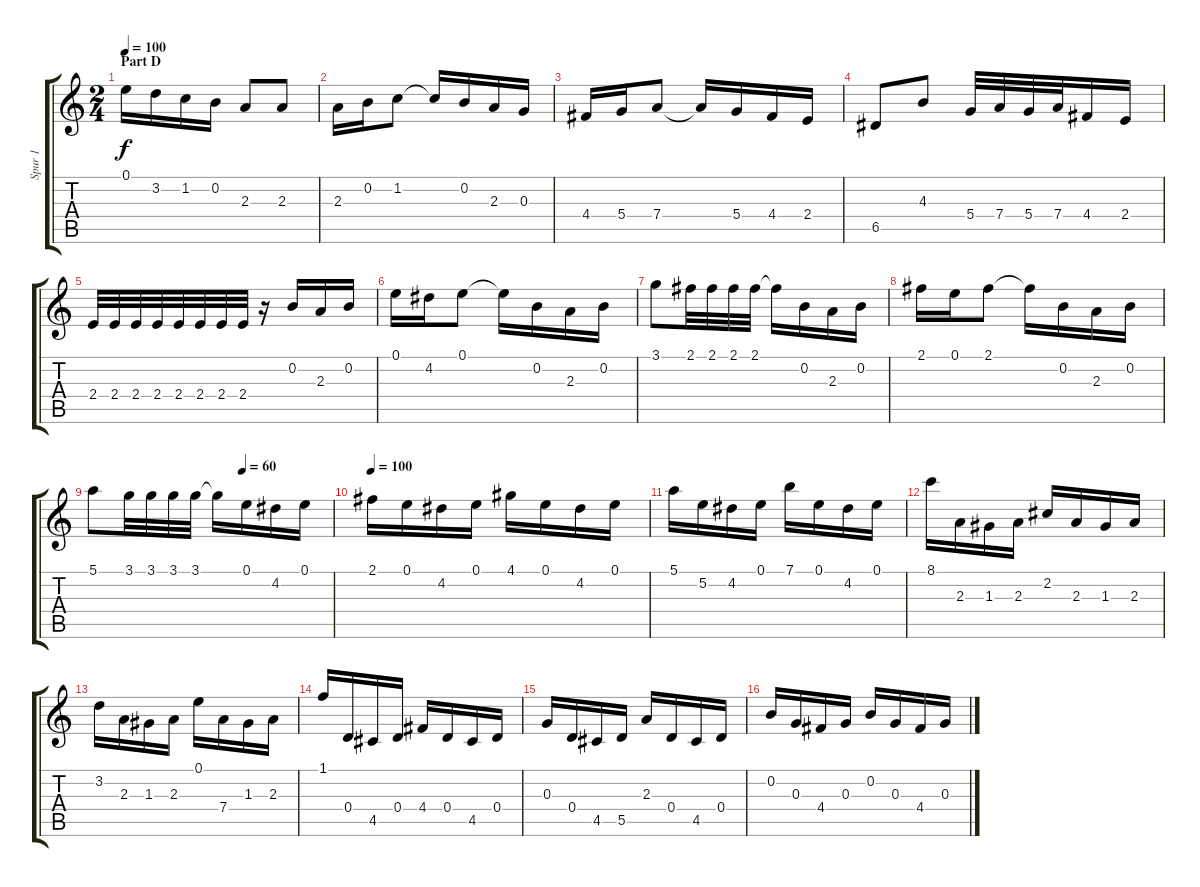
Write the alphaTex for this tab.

\track ("Spur 1" "Spur 1") {instrument electricguitarclean}
\staff {score tabs}
\tuning (E4 B3 G3 D3 A2 E2) {hide}
\ts (2 4)
\section ("" "Part D")
\tempo 100
\clef g2
\ks c
0.1.16{dy f} 3.2.16 1.2.16 0.2.16 2.3.8 2.3.8 |
2.3.16 0.2.16 1.2.8 1.2{t}.16 0.2.16 2.3.16 0.3.16 |
4.4.16 5.4.16 7.4.8 7.4{t}.16 5.4.16 4.4.16 2.4.16 |
6.5.8 4.3.8 5.4.32 7.4.32 5.4.32 7.4.32 4.4.16 2.4.16 |
2.4.32 2.4.32 2.4.32 2.4.32 2.4.32 2.4.32 2.4.32 2.4.32 r.16{volume 10} 0.2.16 2.3.16 0.2.16 |
0.1.16 4.2.16 0.1.8 0.1{t}.16 0.2.16 2.3.16 0.2.16 |
3.1.8 2.1.32 2.1.32 2.1.32 2.1.32 2.1{t}.16 0.2.16 2.3.16 0.2.16 |
2.1.16 0.1.16 2.1.8 2.1{t}.16 0.2.16 2.3.16 0.2.16 |
\tempo (60 0.625)
5.1.8 3.1.32 3.1.32 3.1.32 3.1.32 3.1{t}.16 0.1.16 4.2.16 0.1.16 |
\tempo 100
2.1.16 0.1.16 4.2.16 0.1.16 4.1.16 0.1.16 4.2.16 0.1.16 |
5.1.16 5.2.16 4.2.16 0.1.16 7.1.16 0.1.16 4.2.16 0.1.16 |
8.1.16 2.3.16 1.3.16 2.3.16 2.2.16 2.3.16 1.3.16 2.3.16 |
3.2.16 2.3.16 1.3.16 2.3.16 0.1.16 7.4.16 1.3.16 2.3.16 |
1.1.16 0.4.16 4.5.16 0.4.16 4.4.16 0.4.16 4.5.16 0.4.16 |
0.3.16 0.4.16 4.5.16 5.5.16 2.3.16 0.4.16 4.5.16 0.4.16 |
0.2.16 0.3.16 4.4.16 0.3.16 0.2.16 0.3.16 4.4.16 0.3.16
